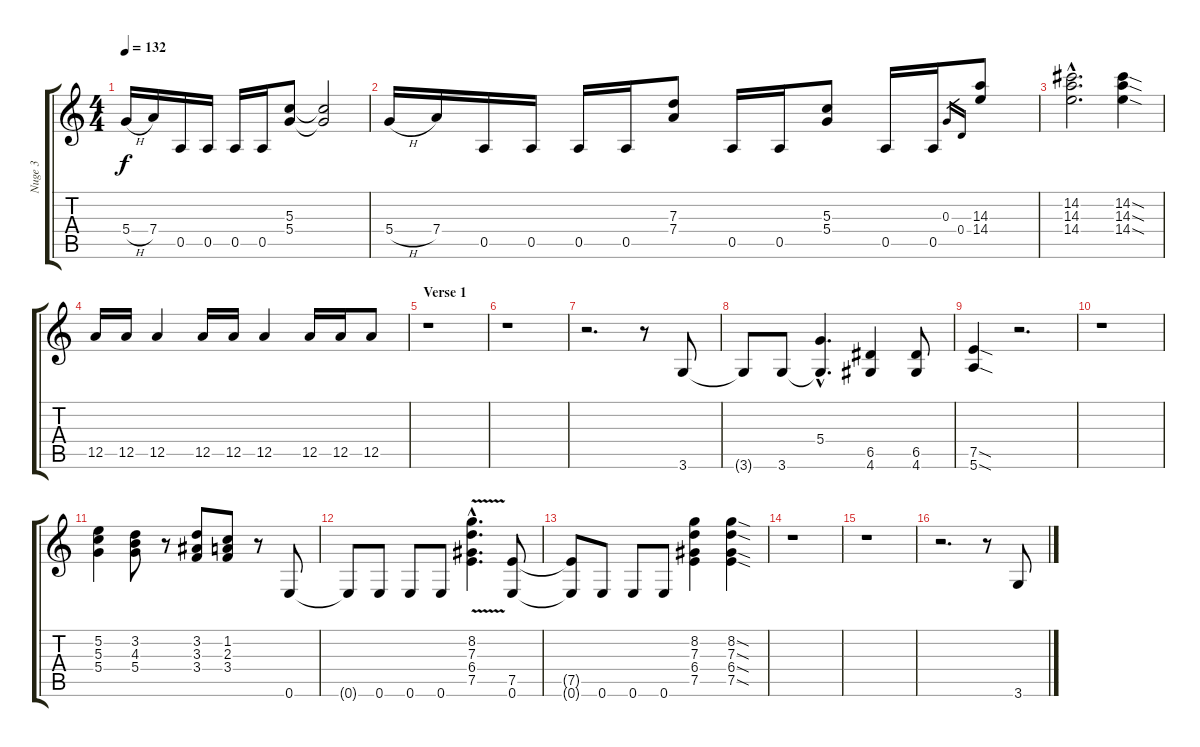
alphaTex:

\track ("Nuge 3" "Nuge 3") {instrument distortionguitar}
\staff {score tabs}
\tuning (E4 B3 G3 D3 A2 E2) {hide}
\ts (4 4)
\tempo 132
\clef g2
\ks c
5.4{h}.16{dy f} 7.4.16 0.5.16 0.5.16 0.5.16 0.5.16 (5.3 5.4).8 (5.3{t} 5.4{t}).2 |
5.4{h}.16 7.4.16 0.5.16 0.5.16 0.5.16 0.5.16 (7.3 7.4).8 0.5.16 0.5.16 (5.3 5.4).8 0.5.16 0.5.16 0.3.16{gr} 0.4.16{gr} (14.3 14.4).8 |
(14.2{hac} 14.3{hac} 14.4{hac}).2{d} (14.2{sod} 14.3{sod} 14.4{sod}).4 |
12.5.16 12.5.16 12.5.4 12.5.16 12.5.16 12.5.4 12.5.16 12.5.16 12.5.8 |
\section ("" "Verse 1")
r.1 |
r.1 |
r.2{d} r.8 3.6.8 |
3.6{t}.8 3.6.8 (5.4{hac} 3.6{hac t}).4{d} (6.5 4.6).4 (6.5 4.6).8 |
(7.5{sod} 5.6{sod}).4 r.2{d} |
r.1 |
(5.2 5.3 5.4).4 (3.2 4.3 5.4).8 r.8 (3.2 3.3 3.4).8 (1.2 2.3 3.4).8 r.8 0.6.8 |
0.6{t}.8 0.6.8 0.6.8 0.6.8 (8.2{v hac} 7.3{v hac} 6.4{v hac} 7.5{v hac}).4{d} (7.5 0.6).8 |
(7.5{t} 0.6{t}).8 0.6.8 0.6.8 0.6.8 (8.2 7.3 6.4 7.5).4 (8.2{sod} 7.3{sod} 6.4{sod} 7.5{sod}).4 |
r.1 |
r.1 |
r.2{d} r.8 3.6.8
